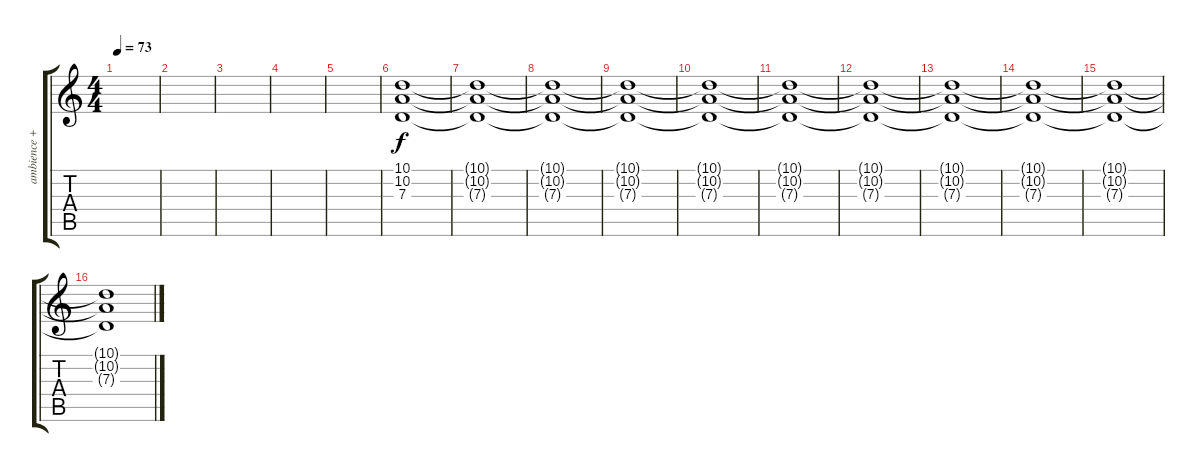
\track ("ambience + keys 2" "ambience +") {instrument violin}
\staff {score tabs}
\tuning (E4 B3 G3 D3 A2 E2) {hide}
\ts (4 4)
\tempo 73
\clef g2
\ks c
|
|
|
|
|
(10.1 10.2 7.3).1{volume 6 instrument violin} |
(10.1{t} 10.2{t} 7.3{t}).1{volume 8} |
(10.1{t} 10.2{t} 7.3{t}).1 |
(10.1{t} 10.2{t} 7.3{t}).1 |
(10.1{t} 10.2{t} 7.3{t}).1 |
(10.1{t} 10.2{t} 7.3{t}).1 |
(10.1{t} 10.2{t} 7.3{t}).1 |
(10.1{t} 10.2{t} 7.3{t}).1 |
(10.1{t} 10.2{t} 7.3{t}).1 |
(10.1{t} 10.2{t} 7.3{t}).1 |
(10.1{t} 10.2{t} 7.3{t}).1
